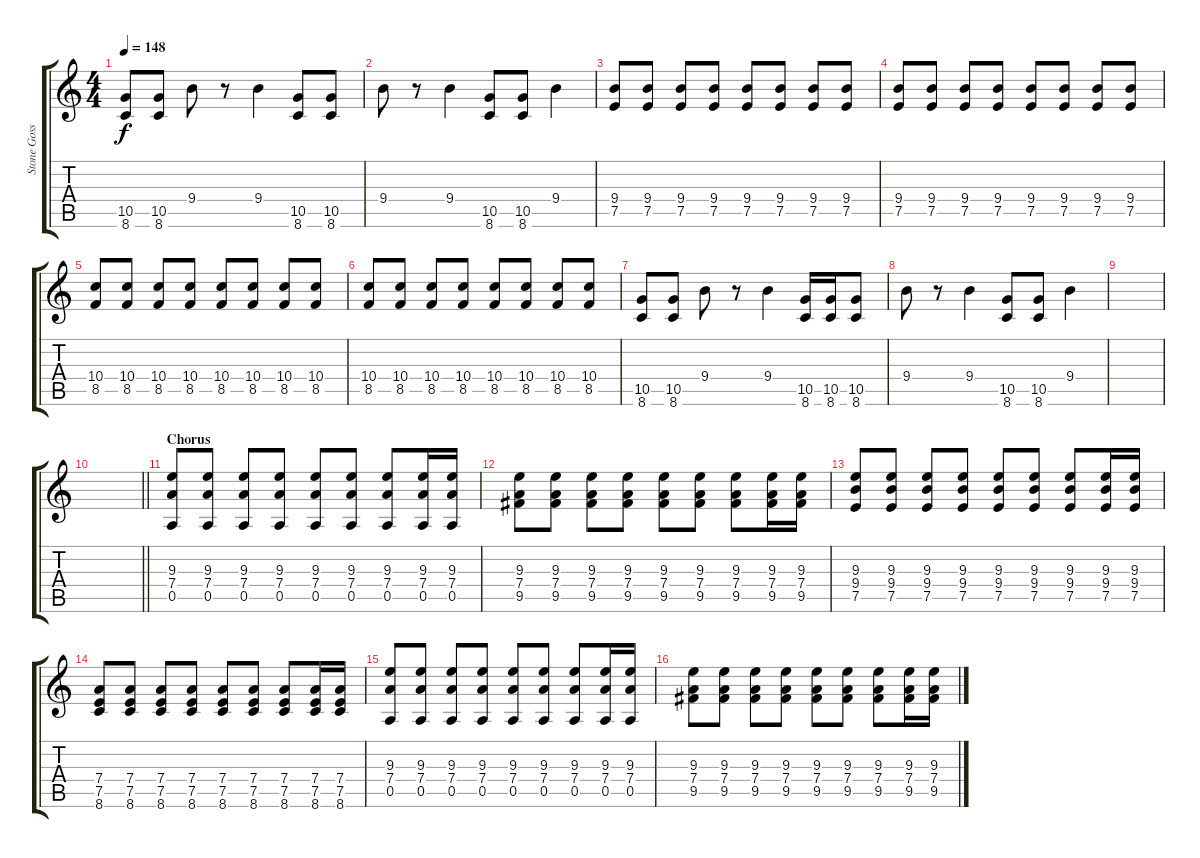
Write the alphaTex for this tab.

\track ("Stone Gossard" "Stone Goss") {instrument overdrivenguitar}
\staff {score tabs}
\tuning (E4 B3 G3 D3 A2 E2) {hide}
\ts (4 4)
\tempo 148
\clef g2
\ks c
(10.5 8.6).8{dy f instrument distortionguitar} (10.5 8.6).8 9.4.8 r.8 9.4.4 (10.5 8.6).8 (10.5 8.6).8 |
9.4.8 r.8 9.4.4 (10.5 8.6).8 (10.5 8.6).8 9.4.4 |
(9.4 7.5).8 (9.4 7.5).8 (9.4 7.5).8 (9.4 7.5).8 (9.4 7.5).8 (9.4 7.5).8 (9.4 7.5).8 (9.4 7.5).8 |
(9.4 7.5).8 (9.4 7.5).8 (9.4 7.5).8 (9.4 7.5).8 (9.4 7.5).8 (9.4 7.5).8 (9.4 7.5).8 (9.4 7.5).8 |
(10.4 8.5).8 (10.4 8.5).8 (10.4 8.5).8 (10.4 8.5).8 (10.4 8.5).8 (10.4 8.5).8 (10.4 8.5).8 (10.4 8.5).8 |
(10.4 8.5).8 (10.4 8.5).8 (10.4 8.5).8 (10.4 8.5).8 (10.4 8.5).8 (10.4 8.5).8 (10.4 8.5).8 (10.4 8.5).8 |
(10.5 8.6).8{instrument distortionguitar} (10.5 8.6).8 9.4.8 r.8 9.4.4 (10.5 8.6).16 (10.5 8.6).16 (10.5 8.6).8 |
9.4.8 r.8 9.4.4 (10.5 8.6).8 (10.5 8.6).8 9.4.4 |
|
\barLineRight lightlight
|
\section ("" "Chorus")
(9.3 7.4 0.5).8 (9.3 7.4 0.5).8 (9.3 7.4 0.5).8 (9.3 7.4 0.5).8 (9.3 7.4 0.5).8 (9.3 7.4 0.5).8 (9.3 7.4 0.5).8 (9.3 7.4 0.5).16 (9.3 7.4 0.5).16 |
(9.3 7.4 9.5).8 (9.3 7.4 9.5).8 (9.3 7.4 9.5).8 (9.3 7.4 9.5).8 (9.3 7.4 9.5).8 (9.3 7.4 9.5).8 (9.3 7.4 9.5).8 (9.3 7.4 9.5).16 (9.3 7.4 9.5).16 |
(9.3 9.4 7.5).8 (9.3 9.4 7.5).8 (9.3 9.4 7.5).8 (9.3 9.4 7.5).8 (9.3 9.4 7.5).8 (9.3 9.4 7.5).8 (9.3 9.4 7.5).8 (9.3 9.4 7.5).16 (9.3 9.4 7.5).16 |
(7.4 7.5 8.6).8 (7.4 7.5 8.6).8 (7.4 7.5 8.6).8 (7.4 7.5 8.6).8 (7.4 7.5 8.6).8 (7.4 7.5 8.6).8 (7.4 7.5 8.6).8 (7.4 7.5 8.6).16 (7.4 7.5 8.6).16 |
(9.3 7.4 0.5).8 (9.3 7.4 0.5).8 (9.3 7.4 0.5).8 (9.3 7.4 0.5).8 (9.3 7.4 0.5).8 (9.3 7.4 0.5).8 (9.3 7.4 0.5).8 (9.3 7.4 0.5).16 (9.3 7.4 0.5).16 |
(9.3 7.4 9.5).8 (9.3 7.4 9.5).8 (9.3 7.4 9.5).8 (9.3 7.4 9.5).8 (9.3 7.4 9.5).8 (9.3 7.4 9.5).8 (9.3 7.4 9.5).8 (9.3 7.4 9.5).16 (9.3 7.4 9.5).16
